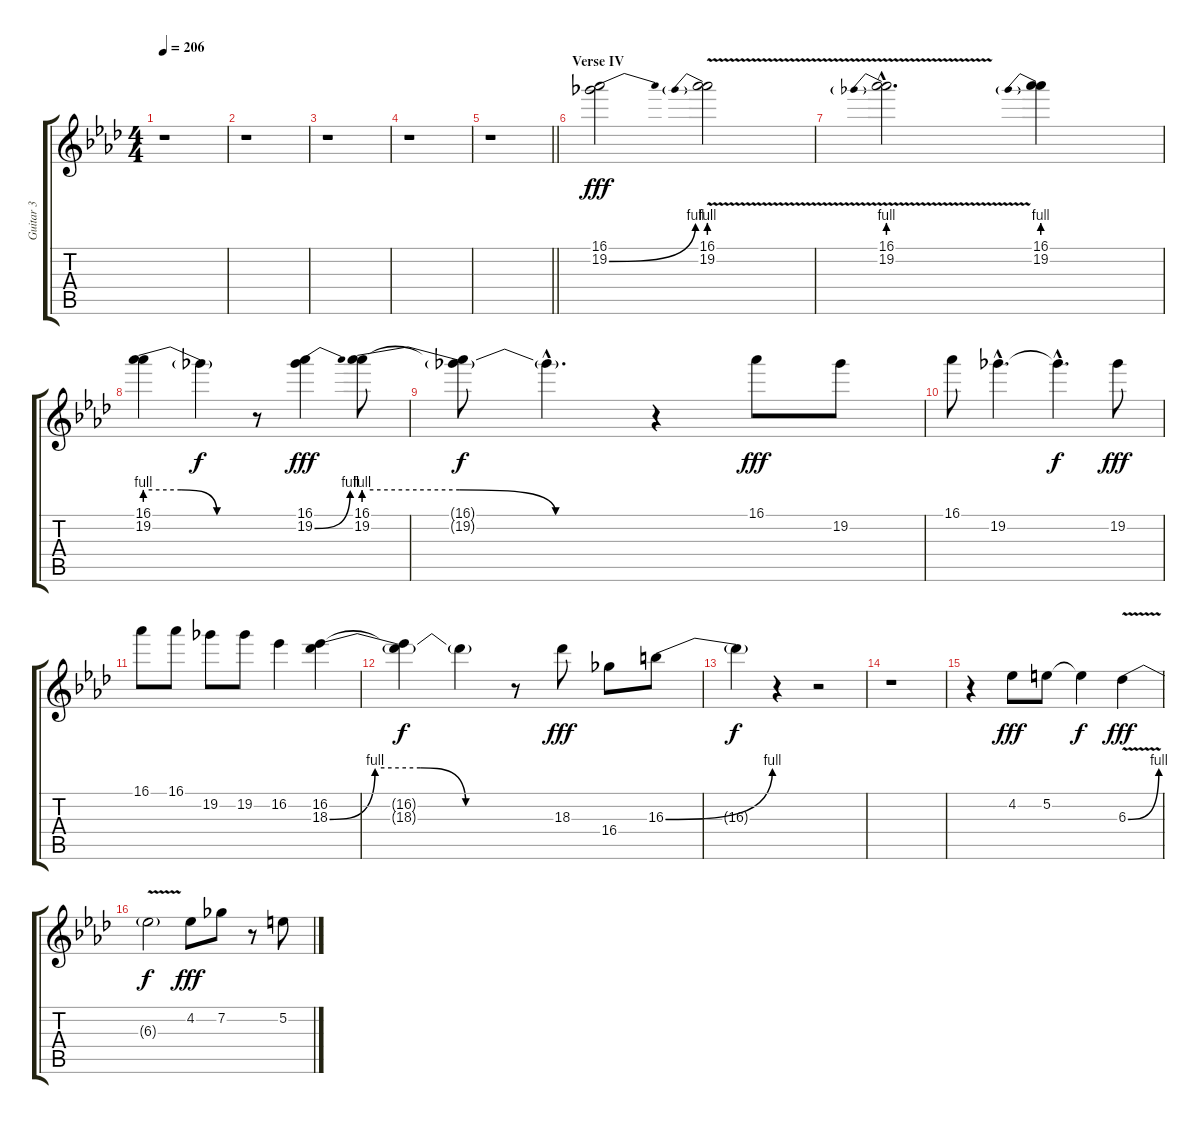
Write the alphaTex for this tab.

\track ("Guitar 3" "Guitar 3") {instrument distortionguitar}
\staff {score tabs}
\tuning (E4 B3 G3 D3 A2 E2) {hide}
\ts (4 4)
\tempo 206
\clef g2
\ks ab
r.1{dy f} |
r.1 |
r.1 |
r.1 |
\barLineRight lightlight
r.1 |
\section ("" "Verse IV")
(16.1 19.2{be (bend 0 0 60 4)}).2{dy fff volume 7} (16.1 19.2{be (prebend 0 4 60 4) v}).2 |
(16.1{hac} 19.2{be (prebend 0 4 60 4) v hac}).2{d} (16.1 19.2{be (prebend 0 4 60 4)}).4 |
(16.1 19.2{be (custom 0 4 20 4 40 0 60 0)}).4 19.2{t}.4{dy f} r.8 (16.1 19.2{be (bend 0 0 60 4)}).4{dy fff} (16.1 19.2{be (custom 0 4 20 4 40 0 60 0)}).8 |
(16.1{t} 19.2{t}).8{dy f} 19.2{hac t}.4{d} r.4 16.1.8{dy fff} 19.2.8 |
16.1.8 19.2{hac}.4{d} 19.2{hac t}.4{d dy f} 19.2.8{dy fff} |
16.1.8 16.1.8 19.2.8 19.2.8 16.2.4 (16.2 18.3{be (custom 0 0 15 4 30 4 45 0 60 0)}).4 |
(16.2{t} 18.3{t}).4{dy f} 18.3{t}.4 r.8 18.3.8{dy fff} 16.4.8 16.3{be (bend 0 0 60 4)}.8 |
16.3{t}.4{dy f} r.4 r.2 |
r.1 |
r.4 4.2.8{dy fff} 5.2.8 5.2{t}.4{dy f} 6.3{be (bend 0 0 60 4) v}.4{dy fff} |
6.3{t}.2{dy f} 4.2.8{dy fff} 7.2.8 r.8 5.2.8
